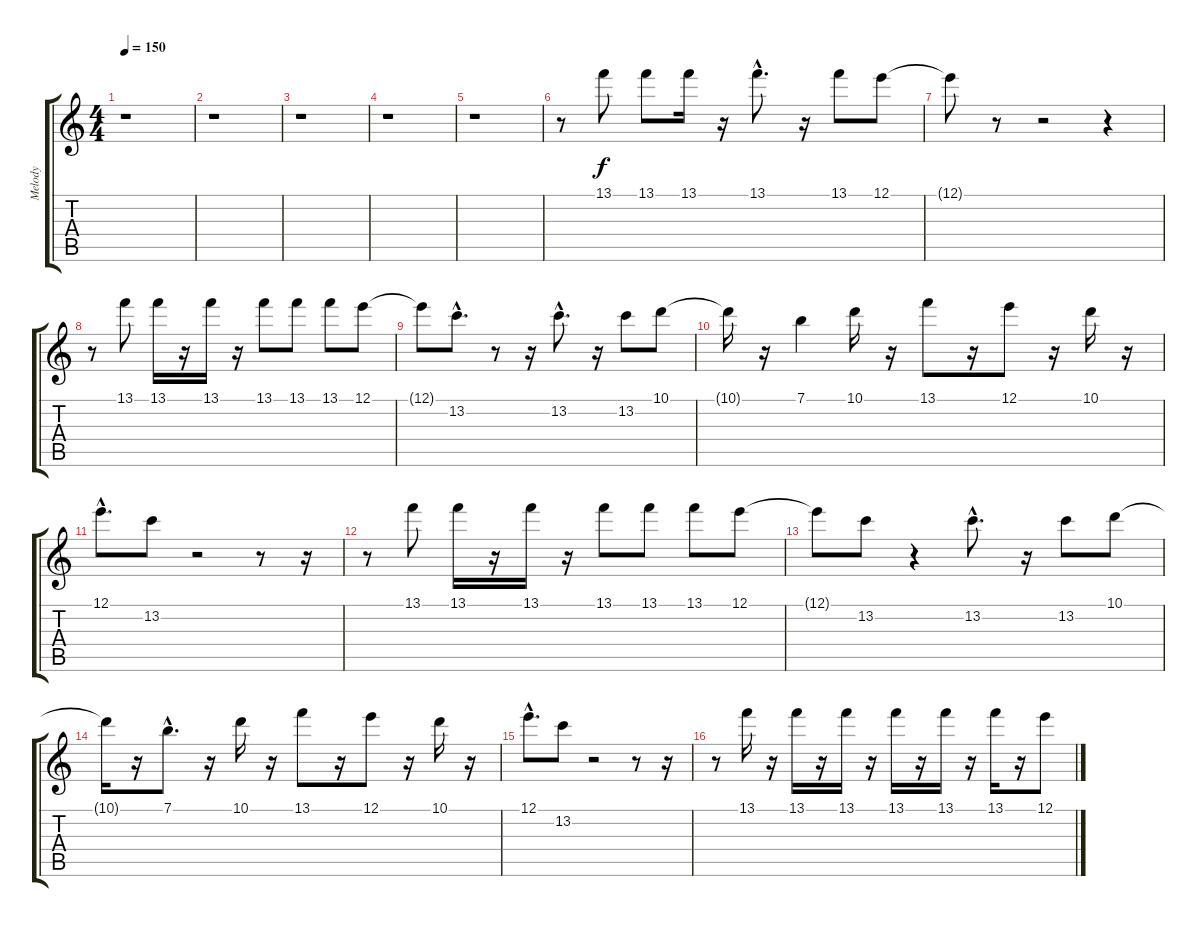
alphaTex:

\track ("Melody" "Melody") {instrument acousticguitarnylon}
\staff {score tabs}
\tuning (E4 B3 G3 D3 A2 E2) {hide}
\ts (4 4)
\tempo 150
\clef g2
\ks c
r.1{dy f instrument acousticguitarnylon} |
r.1 |
r.1 |
r.1 |
r.1 |
r.8 13.1.8 13.1.8 13.1.16 r.16 13.1{hac}.8{d} r.16 13.1.8 12.1.8 |
12.1{t}.8 r.8 r.2 r.4 |
r.8 13.1.8 13.1.16 r.16 13.1.16 r.16 13.1.8 13.1.8 13.1.8 12.1.8 |
12.1{t}.8 13.2{hac}.8{d} r.8 r.16 13.2{hac}.8{d} r.16 13.2.8 10.1.8 |
10.1{t}.16 r.16 7.1.4 10.1.16 r.16 13.1.8 r.16 12.1.8 r.16 10.1.16 r.16 |
12.1{hac}.8{d} 13.2.8 r.2 r.8 r.16 |
r.8 13.1.8 13.1.16 r.16 13.1.16 r.16 13.1.8 13.1.8 13.1.8 12.1.8 |
12.1{t}.8 13.2.8 r.4 13.2{hac}.8{d} r.16 13.2.8 10.1.8 |
10.1{t}.16 r.16 7.1{hac}.8{d} r.16 10.1.16 r.16 13.1.8 r.16 12.1.8 r.16 10.1.16 r.16 |
12.1{hac}.8{d} 13.2.8 r.2 r.8 r.16 |
r.8 13.1.16 r.16 13.1.16 r.16 13.1.16 r.16 13.1.16 r.16 13.1.16 r.16 13.1.16 r.16 12.1.8
